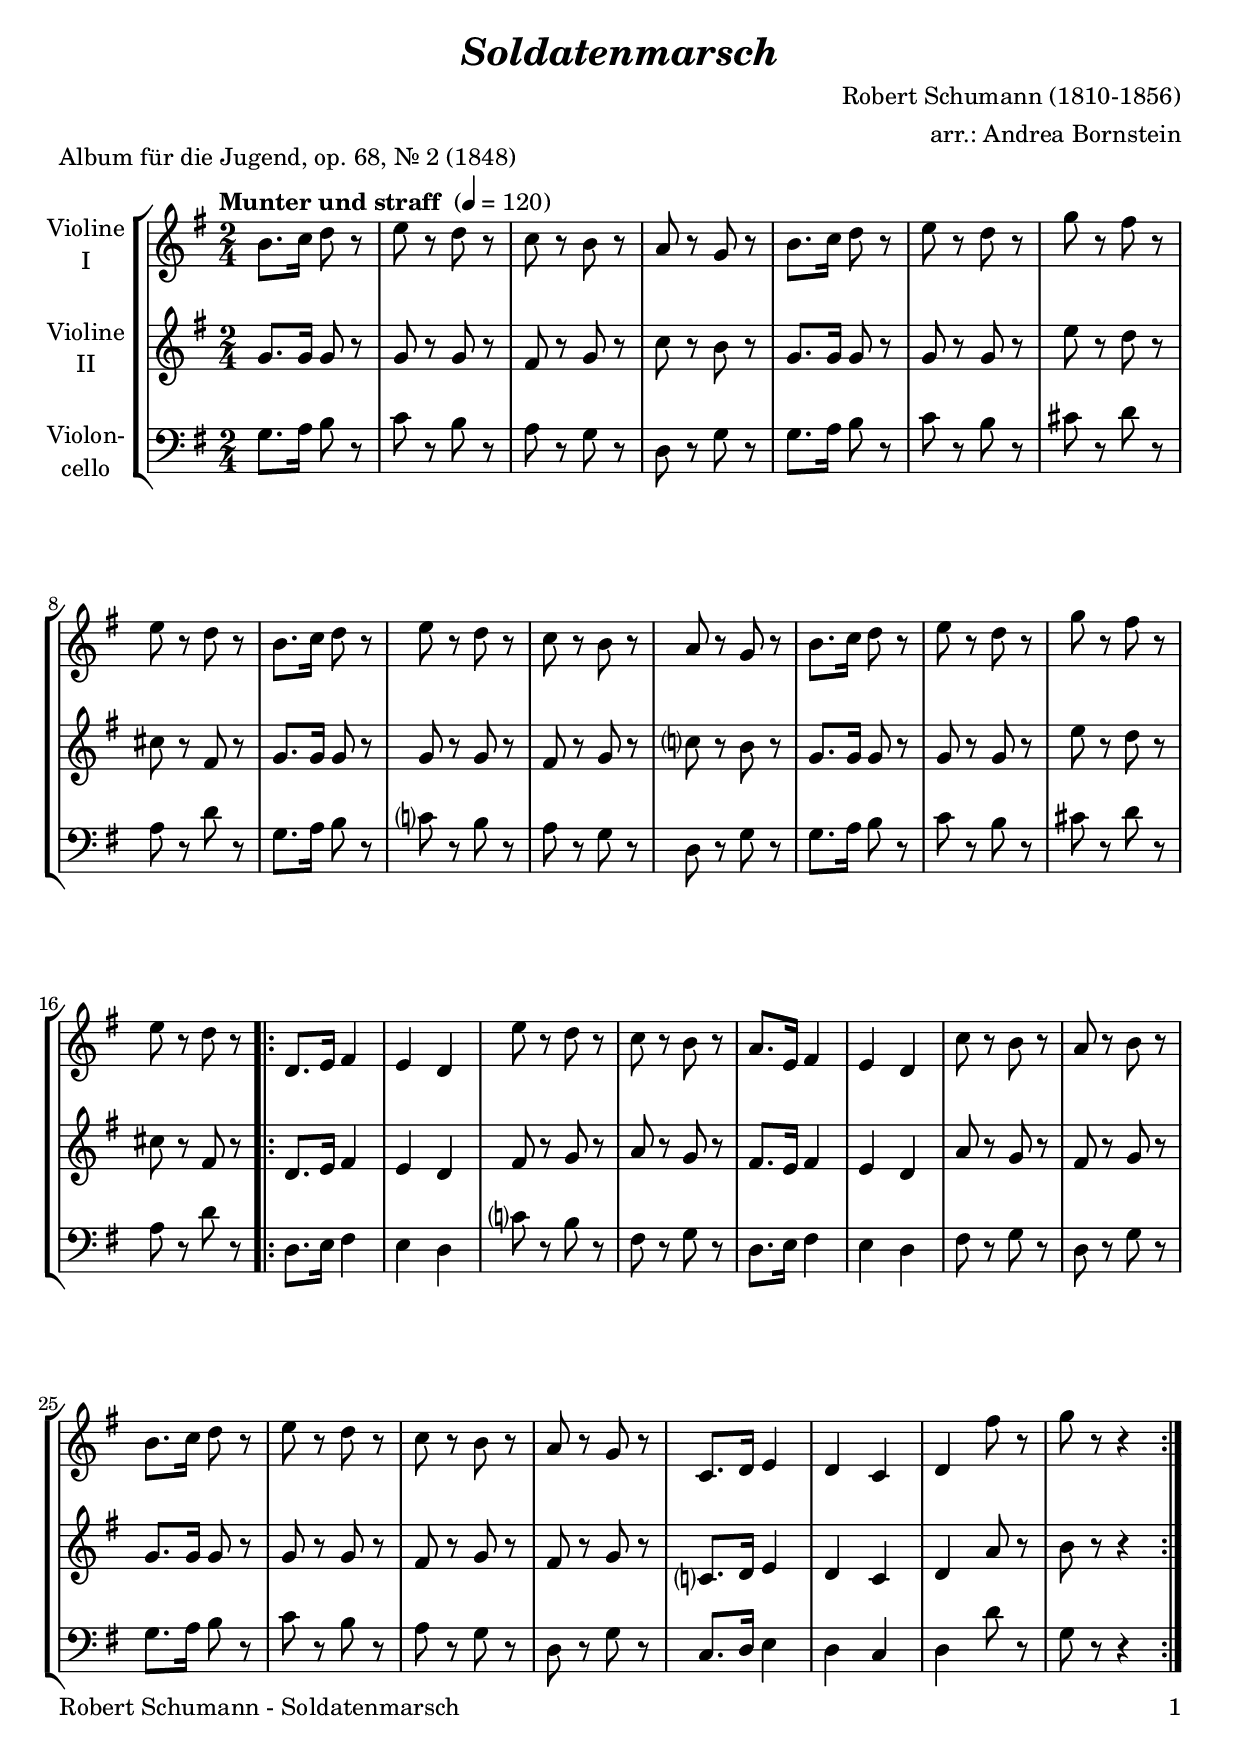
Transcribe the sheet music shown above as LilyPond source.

\version "2.20.2"
\include "deutsch.ly"

#(set-global-staff-size 21)

\header {
  title     = \markup \bold \italic "Soldatenmarsch"
  composer  = "Robert Schumann (1810-1856)"
  arranger  = "arr.: Andrea Bornstein"
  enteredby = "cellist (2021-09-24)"
  piece     = "Album für die Jugend, op. 68, Nr. 2 (1848)"
}

voiceconsts = {
 \key g \major
 \time 2/4
% \clef "bass"
 \clef "treble"
% \numericTimeSignature
 \compressEmptyMeasures
  % Set default beaming for all staves
%  \set Timing.beamExceptions = #'()
%  \set Timing.baseMoment     = #(ly:make-moment 1 4)
%  \set Timing.beatStructure  = #'(1 1 1 1)
 \tempo "Munter und straff " 4=120
}

mivl = "violin"
miba = "cello"

arco = \markup \italic "arco"
atem = \mark \markup \box \italic "a tempo"
coso = \markup \italic "con sordino"
more = \mark \markup \box \italic "morendo"
pizz = \markup \italic "pizz."
prit = \mark \markup \box \italic "poco rit."
rall = \mark \markup \box \italic "rall."
rit  = \mark \markup \box \italic "rit."

va = \relative c'' {
  \voiceconsts

  h8. c16 d8 r
  e r d r
  c r h r
  a r g r
  h8. c16 d8 r
  e r d r

  g r fis r
  e r d r
  h8. c16 d8 r
  e r d r
  c r h r
  a r g r

  h8. c16 d8 r
  e r d r
  g r fis r
  e r d r
  \repeat volta 2 {
    d,8. e16 fis4
    e d
    e'8 r d r

    c r h r
    a8. e16 fis4
    e d
    c'8 r h r
    a r h r
    h8. c16 d8 r

    e r d r
    c r h r
    a r g r
    c,8. d16 e4
    d c
    d fis'8 r
    g r r4
  }
}

vb = \relative c'' {
  \voiceconsts

  g8. g16 g8 r
  g r g r
  fis r g r
  c r h r
  g8. g16 g8 r
  g r g r

  e' r d r
  cis r fis, r
  g8. g16 g8 r
  g r g r
  fis r g r
  c? r h r

  g8. g16 g8 r
  g r g r
  e' r d r
  cis r fis, r
  \repeat volta 2 {
    d8. e16 fis4
    e d
    fis8 r g r

    a r g r
    fis8. e16 fis4
    e d
    a'8 r g r
    fis r g r
    g8. g16 g8 r

    g r g r
    fis r g r
    fis r g r
    c,?8. d16 e4
    d c
    d a'8 r
    h r r4
  }
}

vc = \relative c' {
  \voiceconsts
  \clef "bass"

  g8. a16 h8 r
  c r h r
  a r g r
  d r g r
  g8. a16 h8 r
  c r h r

  cis r d r
  a r d r
  g,8. a16 h8 r
  c? r h r
  a r g r
  d r g r

  g8. a16 h8 r
  c r h r
  cis r d r
  a r d r
  \repeat volta 2 {
    d,8. e16 fis4
    e d
    c'?8 r h r

    fis r g r
    d8. e16 fis4
    e d
    fis8 r g r
    d r g r
    g8. a16 h8 r

    c r h r
    a r g r
    d r g r
    c,8. d16 e4
    d c
    d d'8 r
    g, r r4
  }
}


music = \new StaffGroup <<
      \new Staff {
        \set Staff.midiInstrument = \mivl
        \set Staff.instrumentName = \markup \center-column { "Violine" "I" }
        \transpose g g { \va }
      }
      
      \new Staff {
        \set Staff.midiInstrument = \mivl
        \set Staff.instrumentName = \markup \center-column { "Violine" "II" }
        \transpose g g { \vb }
      }
      
      \new Staff {
        \set Staff.midiInstrument = \miba
        \set Staff.instrumentName = \markup \center-column { "Violon-" "cello" }
        \transpose g g { \vc }
      }
>>

\book {
  \paper {
    print-page-number = ##t
    print-first-page-number = ##t
    ragged-last-bottom = ##f
    oddHeaderMarkup = \markup \null
    evenHeaderMarkup = \markup \null
    oddFooterMarkup = \markup {
      \fill-line {
        \on-the-fly #print-page-number-check-first
        "Robert Schumann - Soldatenmarsch" \fromproperty #'page:page-number-string
      }
    }
    evenFooterMarkup = \oddFooterMarkup
  } \score {
    \music
    \layout {}
  }

  \score {
    \unfoldRepeats \music

    \midi {
      \context {
        \Score
      }
    }
  }
}